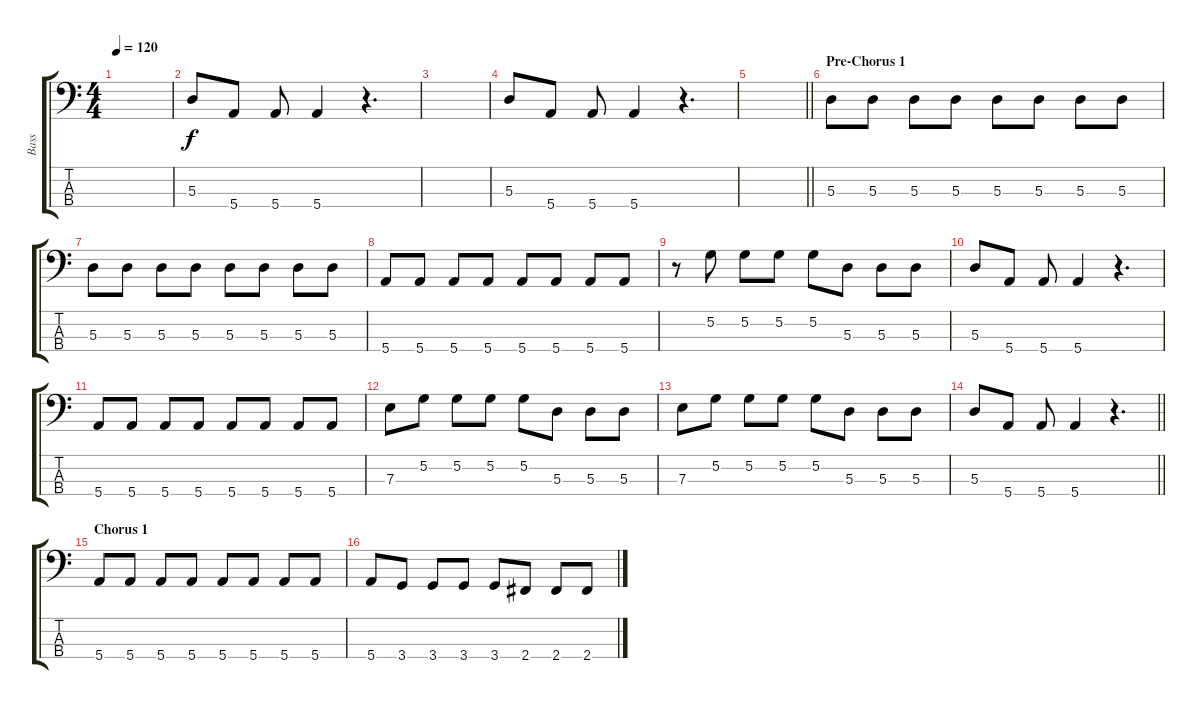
\track ("Bass" "Bass") {instrument electricbassfinger}
\staff {score tabs}
\tuning (G2 D2 A1 E1) {hide}
\ts (4 4)
\tempo 120
\clef f4
\ks c
|
5.3.8 5.4.8 5.4.8 5.4.4 r.4{d} |
|
5.3.8 5.4.8 5.4.8 5.4.4 r.4{d} |
\barLineRight lightlight
|
\section ("" "Pre-Chorus 1")
5.3.8 5.3.8 5.3.8 5.3.8 5.3.8 5.3.8 5.3.8 5.3.8 |
5.3.8 5.3.8 5.3.8 5.3.8 5.3.8 5.3.8 5.3.8 5.3.8 |
5.4.8 5.4.8 5.4.8 5.4.8 5.4.8 5.4.8 5.4.8 5.4.8 |
r.8 5.2.8 5.2.8 5.2.8 5.2.8 5.3.8 5.3.8 5.3.8 |
5.3.8 5.4.8 5.4.8 5.4.4 r.4{d} |
5.4.8 5.4.8 5.4.8 5.4.8 5.4.8 5.4.8 5.4.8 5.4.8 |
7.3.8 5.2.8 5.2.8 5.2.8 5.2.8 5.3.8 5.3.8 5.3.8 |
7.3.8 5.2.8 5.2.8 5.2.8 5.2.8 5.3.8 5.3.8 5.3.8 |
\barLineRight lightlight
5.3.8 5.4.8 5.4.8 5.4.4 r.4{d} |
\section ("" "Chorus 1")
5.4.8 5.4.8 5.4.8 5.4.8 5.4.8 5.4.8 5.4.8 5.4.8 |
5.4.8 3.4.8 3.4.8 3.4.8 3.4.8 2.4.8 2.4.8 2.4.8
